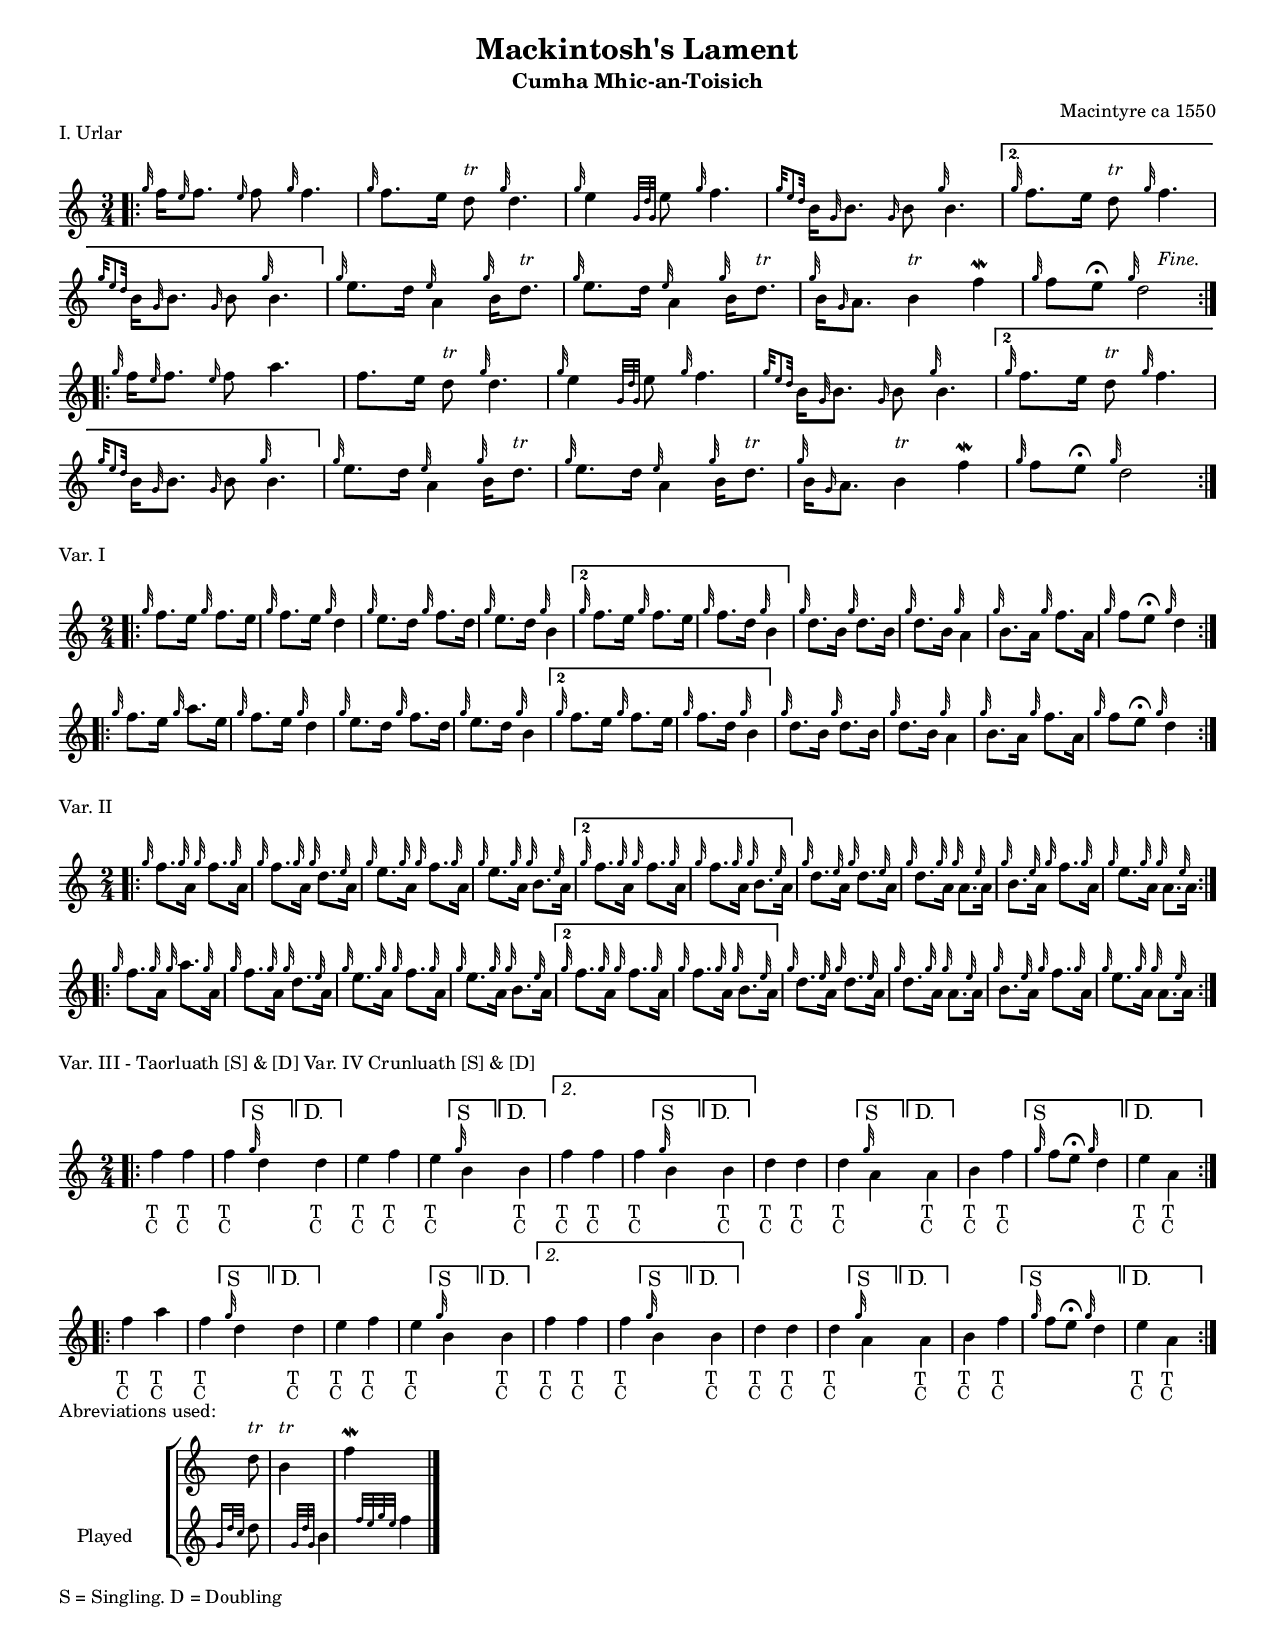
\version "2.18.0"

#(ly:set-option 'point-and-click #t)
#(set-default-paper-size "letter") % option 'landscape
#(set-global-staff-size 16)
#(allow-volta-hook "|") % enables volta hook outside repeat context

\include "bagpipe_new.ly" 	%(Replaces bagpipe.ly)
%\include "bagpipe_extra.ly"	%(Extras)
\version "2.18.0"

%Header formatting for bagpipe tunes. Customize to get name in the tag line.
%Bring in the time/date package. Set format to month day, year. Set format for
%headers: piece, meter and composer.

today = #(strftime "%d-%m-%Y" (localtime (current-time)))
\paper {
    #(set-paper-size "letter") %alternative: "letter" 'landscape
    ragged-bottom = ##t
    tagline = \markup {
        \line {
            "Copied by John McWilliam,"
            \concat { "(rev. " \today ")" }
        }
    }
%{
	scoreTitleMarkup = \markup {
	\column {
		\fill-line {
			\fontsize #4 \bold \fromproperty #'header:piece
			\fromproperty #'header:meter
			\fromproperty #'header:composer
		}}}
%}
}
 	
				%(Tagline: Copied by John McWilliam, date)
				%(Paper format Letter, Portrait  ))

common = {
  \bagpipeKey
  \time 2/4
  \override TextScript.staff-padding = #2
  \override Script #'padding = #1
  \override TextScript #'padding = #2 % horizontal text alignment
  \override Score.VoltaBracket.shorten-pair = #'(0.5 . 0)
  \override Score.VoltaBracket.shorten-pair = #'(0 . 0.5)
}
tr = ^\markup {\italic tr}

Secondtime = {
	  \once \override Staff.TextSpanner.outside-staff-priority = #650
          \once \override TextSpanner.bound-details.left.text = 
          \markup\concat {
              \draw-line #'(0 . -2)
              \hspace #-.1
              \column {
                \draw-line #'(20 . 0)
                \line { \hspace #1 \raise #.7 "2." }
              }
            }
          %\once \override TextSpanner.font-size = #-2
          \once \override TextSpanner.style = #'line
          \once \override TextSpanner.thickness = #1.5
          \once \override TextSpanner.bound-details.left.padding = #-1
          \once \override TextSpanner.bound-details.right.padding = #-3.2
          \once \override TextSpanner.bound-details.right.text = 
          \markup \draw-line #'(0 . -2)
}

VarIIIfd = { \set Score.measureLength = #(ly:make-moment 3 4)
      f4_\txtaorcrun
      \set Score.repeatCommands = #'((volta "S"))  
      \grg d4
      \once \hide Score.BarLine
      \once \hide Score.SpanBar
      \set Score.repeatCommands = #'((volta #f)(volta "D.") end-repeat)
      d4_\txtaorcrun
      \set Score.repeatCommands = #'((volta #f)) 
      \set Score.measureLength = #(ly:make-moment 2 4) }

VarIIIeb = { \set Score.measureLength = #(ly:make-moment 3 4)
      e4_\txtaorcrun
      \set Score.repeatCommands = #'((volta "S"))  
      \grg b4
      \once \hide Score.BarLine
      \once \hide Score.SpanBar
      \set Score.repeatCommands = #'((volta #f)(volta "D.") end-repeat)
      b4_\txtaorcrun
      \set Score.repeatCommands = #'((volta #f)) 
      \set Score.measureLength = #(ly:make-moment 2 4) }

VarIIIfb = { 
      f4_\txtaorcrun\startTextSpan f_\txtaorcrun 
      \set Score.measureLength = #(ly:make-moment 3 4)
      f4_\txtaorcrun
      \set Score.repeatCommands = #'((volta "S"))  
      \grg b4
      \once \hide Score.BarLine
      \once \hide Score.SpanBar
      \set Score.repeatCommands = #'((volta #f)(volta "D.") end-repeat)
      b4_\txtaorcrun\stopTextSpan
      \set Score.repeatCommands = #'((volta #f)) 
      \set Score.measureLength = #(ly:make-moment 2 4) }
      
      
VarIIIda = { \set Score.measureLength = #(ly:make-moment 3 4)
      d4_\txtaorcrun
      \set Score.repeatCommands = #'((volta "S"))  
      \grg a4
      \once \hide Score.BarLine
      \once \hide Score.SpanBar
      \set Score.repeatCommands = #'((volta #f)(volta "D.") end-repeat)
      a4_\txtaorcrun
      \set Score.repeatCommands = #'((volta #f)) 
      \set Score.measureLength = #(ly:make-moment 2 4) }
      
written = {\common \set Staff.instrumentName = #"Written"
	   d8\tr \bar "|"
	   b4\tr \bar "|"
	   f4\mordent s8 \bar "|."
}
played =  {\common \set Staff.instrumentName = #"Played"
	   \pthrwd d8 s8
	   \grip b4 
	   \thrwf f4
}

\book {

  \header {
    title = "Mackintosh's Lament" 
    subtitle = "Cumha Mhic-an-Toisich" 
    composer = "Macintyre ca 1550"
  }

% ---------------------------------------------------------------------------

% Ground
  \score {

    {
      \common
      \time 3/4
      \bar ".|:"
      
% Part 1.
      \repeat volta 2 {
      \grg f16 [ \gre f8. ] \grecad f8 \grg f4. 
      \grg f8. [ e16 ] d8\tr \grg d4. 
      \grg e4 \grip e8 \grg f4. 
      \cad b16 [ \grG b8. ] \grGcad b8 \grg b4. 
      \set Score.repeatCommands = #'((volta "2."))  
      \grg f8. [ e16 ] d8\tr \grg f4.  \break

      \cad b16 [ \grG b8. ] \grGcad b8 \grg b4. 
      \set Score.repeatCommands = #'((volta #f))  
      \grg e8. [ d16 ] \gre a4 \grg b16 [ d8.\tr ] 
      \grg e8. [ d16 ] \gre a4 \grg b16 [ d8.\tr ] 
      \grg b16 [ \grGcad a8. ] b4\tr f4\mordent 
      \grg f8 [ e8\fermata ] \grg d2^\markup {\halign #-2 \italic Fine.} \break
      } %end repeat
% Part 2. 
      \repeat volta 2 {
      \grg f16 [ \gre f8. ] \grecad f8 A4. 
      f8. [ e16 ] d8\tr \grg d4. 
      \grg e4 \grip e8 \grg f4. 
      \cad b16 [ \grG b8. ] \grGcad b8 \grg b4. 
      \set Score.repeatCommands = #'((volta "2"))  
      \grg f8. [ e16 ] d8\tr \grg f4.  \break

      \cad b16 [ \grG b8. ] \grGcad b8 \grg b4. 
      \set Score.repeatCommands = #'((volta #f)) 
 
      \grg e8. [ d16 ] \gre a4 \grg b16 [ d8.\tr ] 
      \grg e8. [ d16 ] \gre a4 \grg b16 [ d8.\tr ] 
      \grg b16 [ \grGcad a8. ] b4\tr f4\mordent 
      \grg f8 [ e8\fermata ] \grg d2 \break
      } %end repeat
    } %end staff

    \header {
      piece = "I. Urlar"
    } %end header

  } %end score

% ---------------------------------------------------------------------------
% Var. 1
  \score {

    {
      \common
      \bar ".|:"
      
% Part 1.
	\repeat volta 2 {
	\grg f8. e16 \grg f8. e16
	\grg f8. e16 \grg d4
	\grg e8. d16 \grg f8. d16
	\grg e8. d16 \grg b4
	\set Score.repeatCommands = #'((volta "2"))  
	\grg f8. e16 \grg f8. e16 %\break
	
	\grg f8. d16 \grg b4
	\set Score.repeatCommands = #'((volta #f)) 
	\grg d8. b16 \grg d8. b16
	\grg d8. b16 \grg a4
	\grg b8. a16 \grg f8. a16
	\grg f8 e\fermata \grg d4 \break
	} %end repeat
% Part 2.
	\repeat volta 2 {
	\grg f8. e16 \grg A8. e16
	\grg f8. e16 \grg d4
	\grg e8. d16 \grg f8. d16
	\grg e8. d16 \grg b4
	\set Score.repeatCommands = #'((volta "2"))  
	\grg f8. e16 \grg f8. e16 %\break
	
	\grg f8. d16 \grg b4
	\set Score.repeatCommands = #'((volta #f)) 
	\grg d8. b16 \grg d8. b16
	\grg d8. b16 \grg a4
	\grg b8. a16 \grg f8. a16
	\grg f8 e\fermata \grg d4 \break		
	} % end repeat
    } % end staff

    \header {
      piece = "Var. I"
    } % end header

  } %end score

% ---------------------------------------------------------------------------

% Var. II
  \score {

    {
      \common
      \bar ".|:"
      
% Part 1.
	\repeat volta 2 {
	\grg f8. \grg a16 \grg f8. \grg a16
	\grg f8. \grg a16 \grg d8. \gre a16
	\grg e8. \grg a16 \grg f8. \grg a16
	\grg e8. \grg a16 \grg b8. \gre a16
	\set Score.repeatCommands = #'((volta "2"))  
	\grg f8. \grg a16 \grg f8. \grg a16 %\break
	
	\grg f8. \grg a16 \grg b8. \gre a16
	\set Score.repeatCommands = #'((volta #f)) 
	\grg d8. \gre a16 \grg d8. \gre a16
	\grg d8. \grg a16 \grg a8. \gre a16
	\grg b8. \gre a16 \grg f8. \grg a16
	\grg e8. \grg a16 \grg a8. \gre a16 \break
	} %end repeat
% Part 2.
	\repeat volta 2 {
	\grg f8. \grg a16 \grg A8. \grg a16
	\grg f8. \grg a16 \grg d8. \gre a16
	\grg e8. \grg a16 \grg f8. \grg a16
	\grg e8. \grg a16 \grg b8. \gre a16
	\set Score.repeatCommands = #'((volta "2"))  
	\grg f8. \grg a16 \grg f8. \grg a16 %\break
	
	\grg f8. \grg a16 \grg b8. \gre a16
	\set Score.repeatCommands = #'((volta #f)) 
	\grg d8. \gre a16 \grg d8. \gre a16
	\grg d8. \grg a16 \grg a8. \gre a16
	\grg b8. \gre a16 \grg f8. \grg a16
	\grg e8. \grg a16 \grg a8. \gre a16 \break
	} %end repeat
	
    } %end Staff

    \header {
      piece = "Var. II"
    } %end Header

    \layout {
%      ragged-right = ##t
    } %end Layout

  } %end score

  % ---------------------------------------------------------------------------
%  \pageBreak
% Var. III
  \score {

    {
      \common
      \bar ".|:"
      
% Part 1      
      \repeat volta 2 {
      f4_\txtaorcrun f_\txtaorcrun |\VarIIIfd
      e4_\txtaorcrun f_\txtaorcrun |\VarIIIeb
      \Secondtime \VarIIIfb 
      d4_\txtaorcrun d_\txtaorcrun |\VarIIIda
      b4_\txtaorcrun f_\txtaorcrun |
      \set Score.repeatCommands = #'((volta "S"))  
      \grg f8 e\fermata \grg d4
      \set Score.repeatCommands = #'((volta #f)(volta "D."))
      e4_\txtaorcrun a_\txtaorcrun
      \set Score.repeatCommands = #'((volta #f))
      \break } %end repeat
% Part 2      
      \repeat volta 2 {
      f4_\txtaorcrun A_\txtaorcrun |\VarIIIfd
      e4_\txtaorcrun f_\txtaorcrun |\VarIIIeb
      \Secondtime \VarIIIfb      
      d4_\txtaorcrun d_\txtaorcrun |\VarIIIda
      b4_\txtaorcrun f_\txtaorcrun |
      \set Score.repeatCommands = #'((volta "S"))  
      \grg f8 e\fermata \grg d4
      \set Score.repeatCommands = #'((volta #f)(volta "D."))
      e4_\txtaorcrun a_\txtaorcrun
      \set Score.repeatCommands = #'((volta #f))      
      \break } %end repeat
    } %end staff

    \header {
      piece = "Var. III - Taorluath [S] & [D] Var. IV Crunluath [S] & [D]"
%      breakbefore = ##t
    } %end header

  } %end score

  % ---------------------------------------------------------------------------
% Movements

  \score { \new StaffGroup {
  	   \cadenzaOn
  	  <<
  	  \new Staff {	\written }
  	  \new Staff { 	\played  }
  	  >>
  	   \cadenzaOff
}

    \header {
      piece = "Abreviations used:"
    } %end header
    
    \layout {
    	    indent = 2.0\cm 
   	    \context {
    \Staff
    \remove "Time_signature_engraver"
    	    }

    }
  } %end score
\markup {S = Singling. D = Doubling}
% ---------------------------------------------------------------------------


%{  
    \score {

    {
    \common
    \time 5/4
      \textLengthOn

      d4\tr_\markup 
      {\italic \fontsize #-1 {"tr = pThrow and Darodo"}} r 
      \pthrwd d4 b \darodo b
      f4\mordent_\markup 
      {\italic \fontsize #-1 {"Mordent = Dare"}} r
      \dare f4 r r 
      e4^\txtaor_\markup 
      {\italic \fontsize #-1 {"T = Taorluath & dTaorluath"}} r
      \taor a4 d \dtaor a
      e4^\txcrun_\markup 
      {\italic \fontsize #-1 {"C = Crunluath & dCrunluath"}} r
      \crun e4 d \dcrun e
      \bar "|."

    }

    \header {
      piece = "Movements"
    }

    \layout {
      ragged-right = ##f
    }

  }
%}

} % end book

%{
Useful Commands:
      \set Score.repeatCommands = #'((volta "2"))  
      \set Score.repeatCommands = #'((volta #f)) 

%}